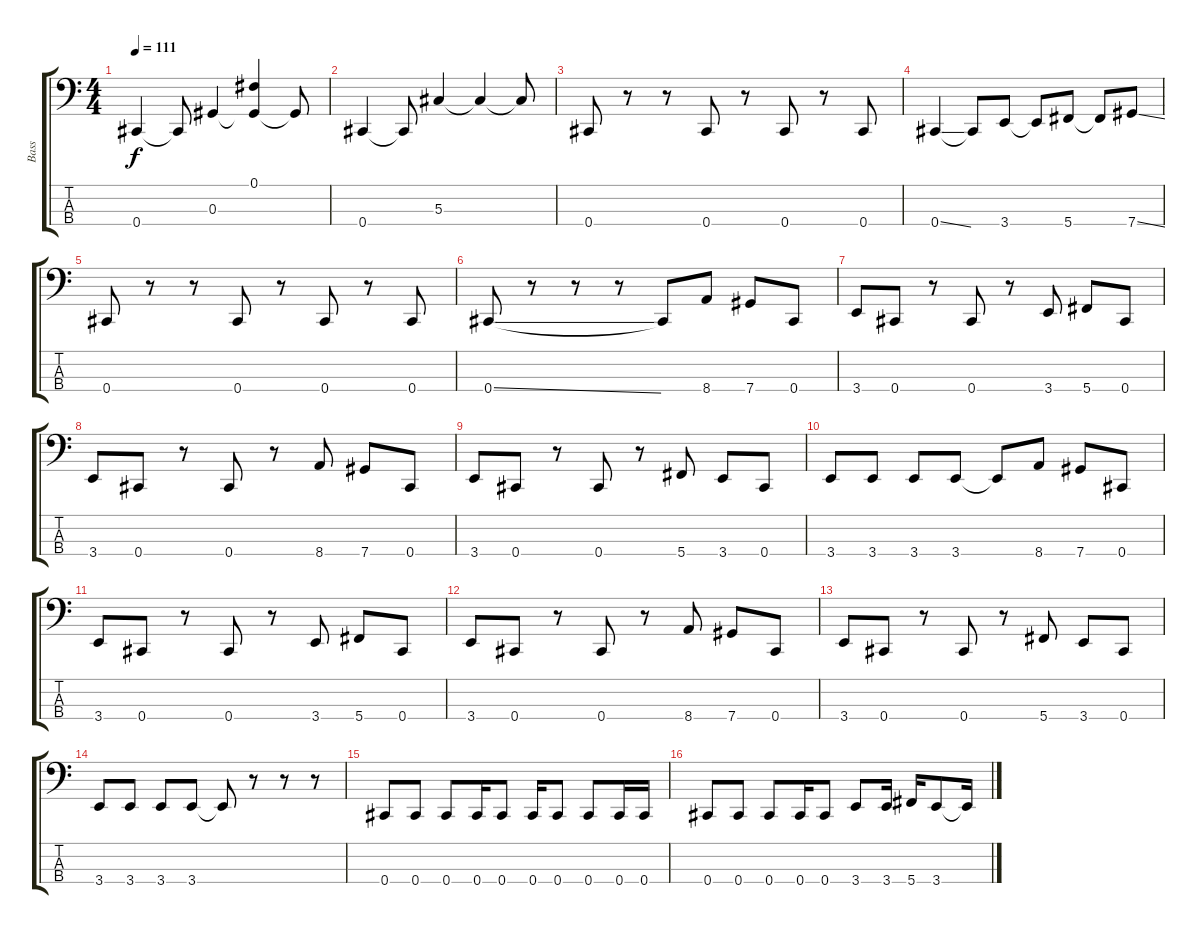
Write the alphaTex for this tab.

\track ("Bass" "Bass") {instrument electricbasspick}
\staff {score tabs}
\tuning (Gb2 Db2 Ab1 Db1) {hide}
\ts (4 4)
\tempo 111
\clef f4
\ks c
0.4.4{dy f} 0.4{t}.8 0.3.4 (0.1 0.3{t}).4 0.3{t}.8 |
0.4.4 0.4{t}.8 5.3.4 5.3{t}.4 5.3{t}.8 |
0.4.8 r.8 r.8 0.4.8 r.8 0.4.8 r.8 0.4.8 |
0.4{ss}.4 0.4{t}.8 3.4.8 3.4{t}.8 5.4.8 5.4{t}.8 7.4{ss}.8 |
0.4.8 r.8 r.8 0.4.8 r.8 0.4.8 r.8 0.4.8 |
0.4{ss}.8 r.8 r.8 r.8 0.4{t}.8 8.4.8 7.4.8 0.4.8 |
3.4.8 0.4.8 r.8 0.4.8 r.8 3.4.8 5.4.8 0.4.8 |
3.4.8 0.4.8 r.8 0.4.8 r.8 8.4.8 7.4.8 0.4.8 |
3.4.8 0.4.8 r.8 0.4.8 r.8 5.4.8 3.4.8 0.4.8 |
3.4.8 3.4.8 3.4.8 3.4.8 3.4{t}.8 8.4.8 7.4.8 0.4.8 |
3.4.8 0.4.8 r.8 0.4.8 r.8 3.4.8 5.4.8 0.4.8 |
3.4.8 0.4.8 r.8 0.4.8 r.8 8.4.8 7.4.8 0.4.8 |
3.4.8 0.4.8 r.8 0.4.8 r.8 5.4.8 3.4.8 0.4.8 |
3.4.8 3.4.8 3.4.8 3.4.8 3.4{t}.8 r.8 r.8 r.8 |
0.4.8 0.4.8 0.4.8 0.4.16 0.4.8 0.4.16 0.4.8 0.4.8 0.4.16 0.4.16 |
0.4.8 0.4.8 0.4.8 0.4.16 0.4.8 3.4.8 3.4.16 5.4.16 3.4.8 3.4{t}.16
